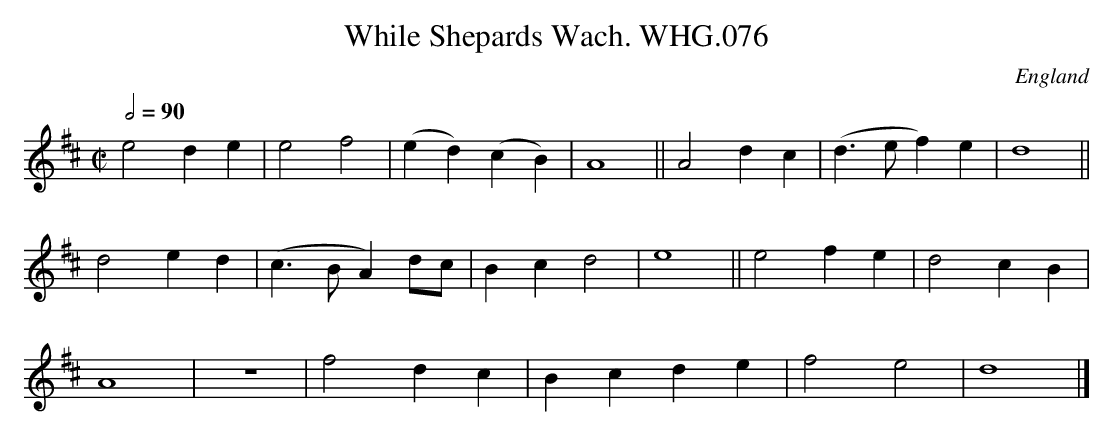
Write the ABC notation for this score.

X:1
T:While Shepards Wach. WHG.076
L:1/4
M:C|
O:England
Q:1/2=90
K:D
e2 de|e2 f2|(ed) (cB)|A4||\
A2 dc|(d>e f)e|d4||
d2 ed|(c>B A)d/c/|Bc d2|e4||\
e2 fe|d2cB|
A4|z4|\
f2 dc|Bc de|f2 e2|d4|]
